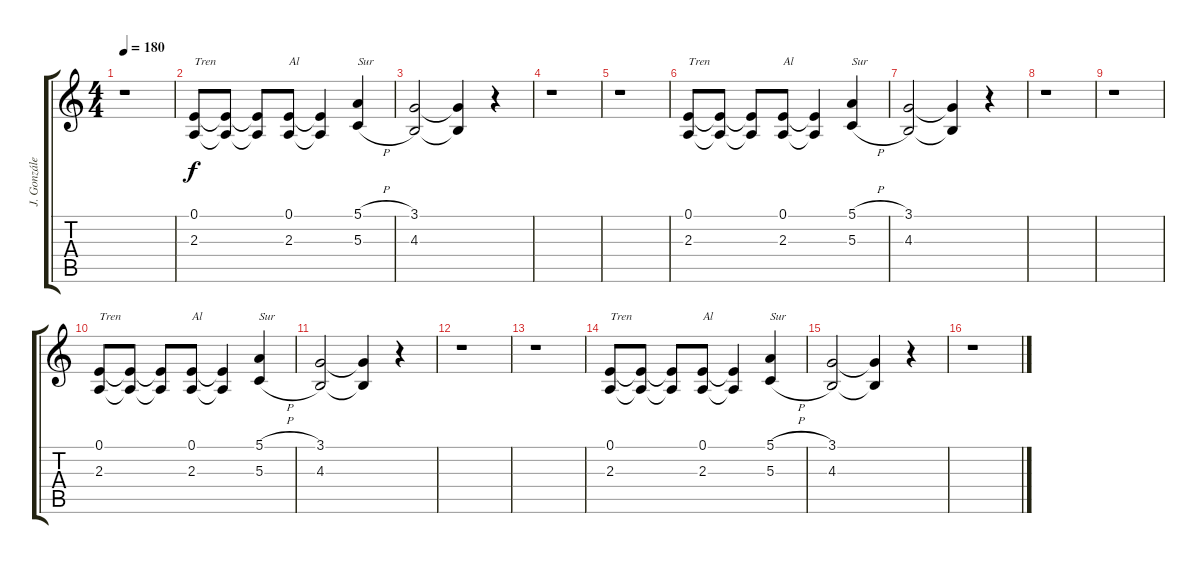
\track ("J. González y C. Aguayo (Voz y 2° Voz)" "J. Gonzále") {instrument synthvoice}
\staff {score tabs}
\tuning (E4 B3 G3 D3 A2 E2) {hide}
\ts (4 4)
\tempo 180
\clef g2
\ks c
r.1{dy f} |
(0.1 2.3).8{txt "Tren "} (0.1{t} 2.3{t}).8 (0.1{t} 2.3{t}).8 (0.1 2.3).8{txt "Al"} (0.1{t} 2.3{t}).4 (5.1{h} 5.3{h}).4{txt "Sur"} |
(3.1 4.3).2 (3.1{t} 4.3{t}).4 r.4 |
r.1 |
r.1 |
(0.1 2.3).8{txt "Tren "} (0.1{t} 2.3{t}).8 (0.1{t} 2.3{t}).8 (0.1 2.3).8{txt "Al"} (0.1{t} 2.3{t}).4 (5.1{h} 5.3{h}).4{txt "Sur"} |
(3.1 4.3).2 (3.1{t} 4.3{t}).4 r.4 |
r.1 |
r.1 |
(0.1 2.3).8{txt "Tren "} (0.1{t} 2.3{t}).8 (0.1{t} 2.3{t}).8 (0.1 2.3).8{txt "Al"} (0.1{t} 2.3{t}).4 (5.1{h} 5.3{h}).4{txt "Sur"} |
(3.1 4.3).2 (3.1{t} 4.3{t}).4 r.4 |
r.1 |
r.1 |
(0.1 2.3).8{txt "Tren "} (0.1{t} 2.3{t}).8 (0.1{t} 2.3{t}).8 (0.1 2.3).8{txt "Al"} (0.1{t} 2.3{t}).4 (5.1{h} 5.3{h}).4{txt "Sur"} |
(3.1 4.3).2 (3.1{t} 4.3{t}).4 r.4 |
r.1
